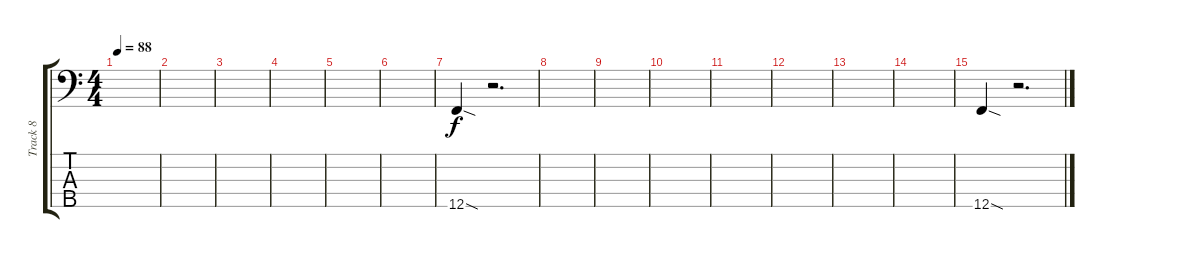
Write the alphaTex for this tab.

\track ("Track 8" "Track 8") {instrument fretlessbass}
\staff {score tabs}
\tuning (Db2 Ab1 Eb1 Bb0 F0) {hide}
\ts (4 4)
\tempo 88
\clef f4
\ks c
|
|
|
|
|
|
12.5{sod}.4 r.2{d} |
|
|
|
|
|
|
|
12.5{sod}.4 r.2{d}
